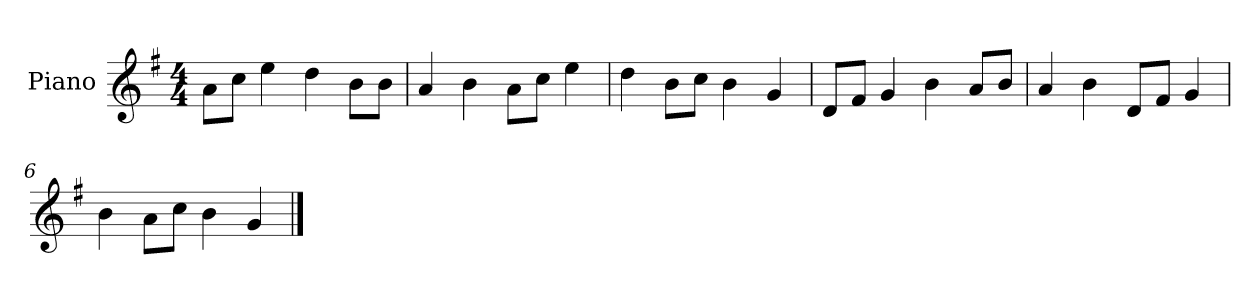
**kern
*part1
*staff1
*I"Piano
*I'P-no
*clefG2
*k[f#]
*M4/4
*MM90
=1
8a\L
8cc\J
4ee\
4dd\
8b\L
8b\J
=2
4a/
4b\
8a\L
8cc\J
4ee\
=3
4dd\
8b\L
8cc\J
4b\
4g/
=4
8d/L
8f#/J
4g/
4b\
8a/L
8b/J
=5
4a/
4b\
8d/L
8f#/J
4g/
=6
4b\
8a\L
8cc\J
4b\
4g/
==
*-
